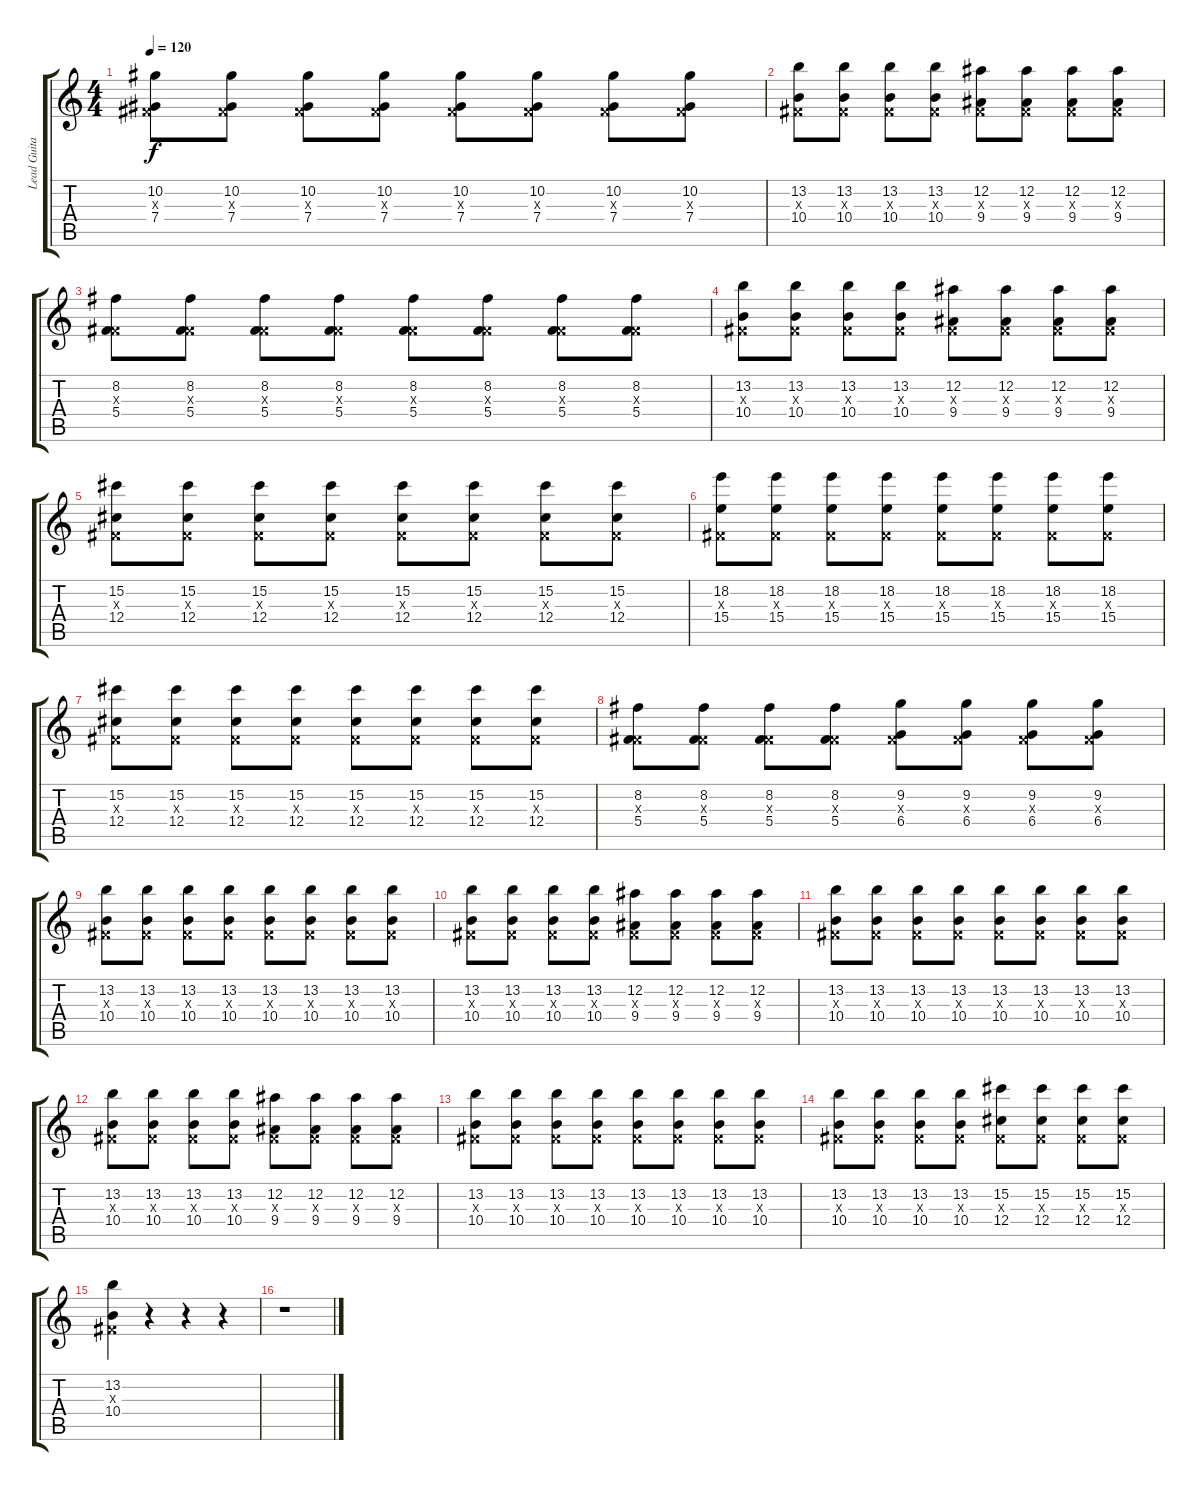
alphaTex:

\track ("Lead Guitar" "Lead Guita") {instrument overdrivenguitar}
\staff {score tabs}
\tuning (Eb4 Bb3 Gb3 Db3 Ab2 Db2) {hide}
\ts (4 4)
\tempo 120
\clef g2
\ks c
(10.2 0.3{x} 7.4).8{dy f} (10.2 0.3{x} 7.4).8 (10.2 0.3{x} 7.4).8 (10.2 0.3{x} 7.4).8 (10.2 0.3{x} 7.4).8 (10.2 0.3{x} 7.4).8 (10.2 0.3{x} 7.4).8 (10.2 0.3{x} 7.4).8 |
(13.2 0.3{x} 10.4).8 (13.2 0.3{x} 10.4).8 (13.2 0.3{x} 10.4).8 (13.2 0.3{x} 10.4).8 (12.2 0.3{x} 9.4).8 (12.2 0.3{x} 9.4).8 (12.2 0.3{x} 9.4).8 (12.2 0.3{x} 9.4).8 |
(8.2 0.3{x} 5.4).8 (8.2 0.3{x} 5.4).8 (8.2 0.3{x} 5.4).8 (8.2 0.3{x} 5.4).8 (8.2 0.3{x} 5.4).8 (8.2 0.3{x} 5.4).8 (8.2 0.3{x} 5.4).8 (8.2 0.3{x} 5.4).8 |
(13.2 0.3{x} 10.4).8 (13.2 0.3{x} 10.4).8 (13.2 0.3{x} 10.4).8 (13.2 0.3{x} 10.4).8 (12.2 0.3{x} 9.4).8 (12.2 0.3{x} 9.4).8 (12.2 0.3{x} 9.4).8 (12.2 0.3{x} 9.4).8 |
(15.2 0.3{x} 12.4).8 (15.2 0.3{x} 12.4).8 (15.2 0.3{x} 12.4).8 (15.2 0.3{x} 12.4).8 (15.2 0.3{x} 12.4).8 (15.2 0.3{x} 12.4).8 (15.2 0.3{x} 12.4).8 (15.2 0.3{x} 12.4).8 |
(18.2 0.3{x} 15.4).8 (18.2 0.3{x} 15.4).8 (18.2 0.3{x} 15.4).8 (18.2 0.3{x} 15.4).8 (18.2 0.3{x} 15.4).8 (18.2 0.3{x} 15.4).8 (18.2 0.3{x} 15.4).8 (18.2 0.3{x} 15.4).8 |
(15.2 0.3{x} 12.4).8 (15.2 0.3{x} 12.4).8 (15.2 0.3{x} 12.4).8 (15.2 0.3{x} 12.4).8 (15.2 0.3{x} 12.4).8 (15.2 0.3{x} 12.4).8 (15.2 0.3{x} 12.4).8 (15.2 0.3{x} 12.4).8 |
(8.2 0.3{x} 5.4).8 (8.2 0.3{x} 5.4).8 (8.2 0.3{x} 5.4).8 (8.2 0.3{x} 5.4).8 (9.2 0.3{x} 6.4).8 (9.2 0.3{x} 6.4).8 (9.2 0.3{x} 6.4).8 (9.2 0.3{x} 6.4).8 |
(13.2 0.3{x} 10.4).8 (13.2 0.3{x} 10.4).8 (13.2 0.3{x} 10.4).8 (13.2 0.3{x} 10.4).8 (13.2 0.3{x} 10.4).8 (13.2 0.3{x} 10.4).8 (13.2 0.3{x} 10.4).8 (13.2 0.3{x} 10.4).8 |
(13.2 0.3{x} 10.4).8 (13.2 0.3{x} 10.4).8 (13.2 0.3{x} 10.4).8 (13.2 0.3{x} 10.4).8 (12.2 0.3{x} 9.4).8 (12.2 0.3{x} 9.4).8 (12.2 0.3{x} 9.4).8 (12.2 0.3{x} 9.4).8 |
(13.2 0.3{x} 10.4).8 (13.2 0.3{x} 10.4).8 (13.2 0.3{x} 10.4).8 (13.2 0.3{x} 10.4).8 (13.2 0.3{x} 10.4).8 (13.2 0.3{x} 10.4).8 (13.2 0.3{x} 10.4).8 (13.2 0.3{x} 10.4).8 |
(13.2 0.3{x} 10.4).8 (13.2 0.3{x} 10.4).8 (13.2 0.3{x} 10.4).8 (13.2 0.3{x} 10.4).8 (12.2 0.3{x} 9.4).8 (12.2 0.3{x} 9.4).8 (12.2 0.3{x} 9.4).8 (12.2 0.3{x} 9.4).8 |
(13.2 0.3{x} 10.4).8 (13.2 0.3{x} 10.4).8 (13.2 0.3{x} 10.4).8 (13.2 0.3{x} 10.4).8 (13.2 0.3{x} 10.4).8 (13.2 0.3{x} 10.4).8 (13.2 0.3{x} 10.4).8 (13.2 0.3{x} 10.4).8 |
(13.2 0.3{x} 10.4).8 (13.2 0.3{x} 10.4).8 (13.2 0.3{x} 10.4).8 (13.2 0.3{x} 10.4).8 (15.2 0.3{x} 12.4).8 (15.2 0.3{x} 12.4).8 (15.2 0.3{x} 12.4).8 (15.2 0.3{x} 12.4).8 |
(13.2 0.3{x} 10.4).4 r.4 r.4 r.4 |
r.1
